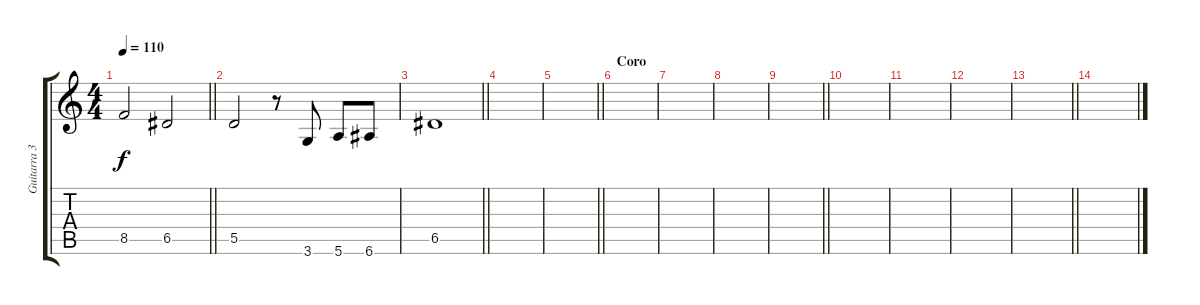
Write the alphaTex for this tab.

\track ("Guitarra 3" "Guitarra 3") {instrument distortionguitar}
\staff {score tabs}
\tuning (E4 B3 G3 D3 A2 E2) {hide}
\ts (4 4)
\tempo 110
\clef g2
\barLineRight lightlight
\ks c
8.5.2{dy f} 6.5.2 |
5.5.2 r.8 3.6.8 5.6.8 6.6.8 |
\barLineRight lightlight
6.5.1 |
|
\barLineRight lightlight
|
\section ("" "Coro")
|
|
|
\barLineRight lightlight
|
\section ("" "")
|
|
|
\barLineRight lightlight
|
\section ("" "")
